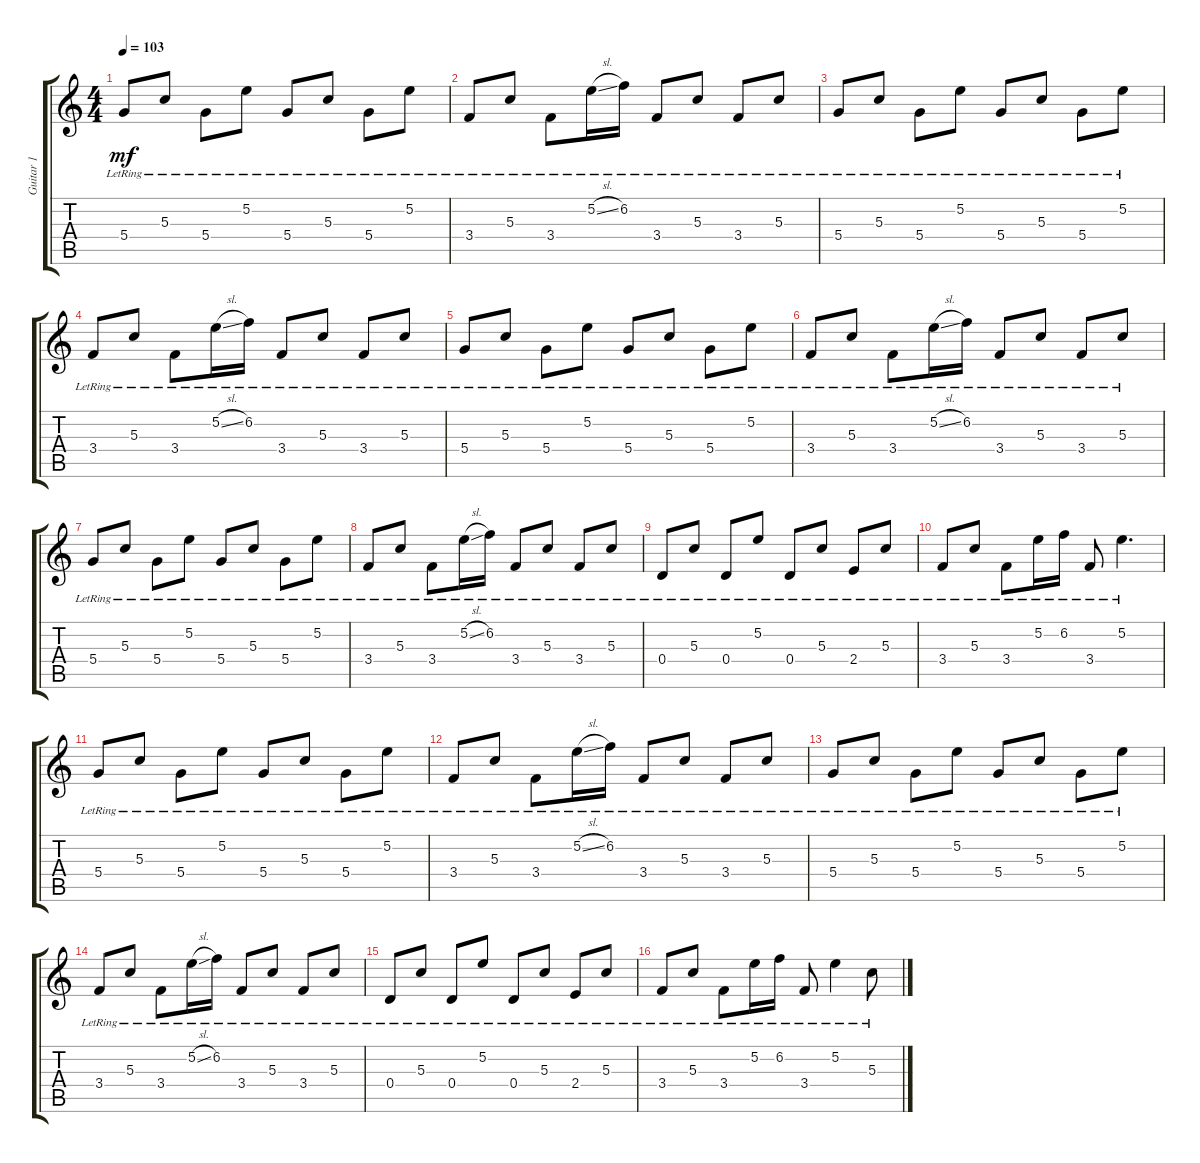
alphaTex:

\track ("Guitar 1" "Guitar 1") {instrument acousticguitarsteel}
\staff {score tabs}
\tuning (E4 B3 G3 D3 A2 E2) {hide}
\ts (4 4)
\tempo 103
\clef g2
\ks c
5.4{lr}.8{dy mf instrument acousticguitarsteel} 5.3{lr}.8 5.4{lr}.8 5.2{lr}.8 5.4{lr}.8 5.3{lr}.8 5.4{lr}.8 5.2{lr}.8 |
3.4{lr}.8 5.3{lr}.8 3.4{lr}.8 5.2{sl lr}.16 6.2{lr}.16 3.4{lr}.8 5.3{lr}.8 3.4{lr}.8 5.3{lr}.8 |
5.4{lr}.8 5.3{lr}.8 5.4{lr}.8 5.2{lr}.8 5.4{lr}.8 5.3{lr}.8 5.4{lr}.8 5.2{lr}.8 |
3.4{lr}.8 5.3{lr}.8 3.4{lr}.8 5.2{sl lr}.16 6.2{lr}.16 3.4{lr}.8 5.3{lr}.8 3.4{lr}.8 5.3{lr}.8 |
5.4{lr}.8 5.3{lr}.8 5.4{lr}.8 5.2{lr}.8 5.4{lr}.8 5.3{lr}.8 5.4{lr}.8 5.2{lr}.8 |
3.4{lr}.8 5.3{lr}.8 3.4{lr}.8 5.2{sl lr}.16 6.2{lr}.16 3.4{lr}.8 5.3{lr}.8 3.4{lr}.8 5.3{lr}.8 |
5.4{lr}.8 5.3{lr}.8 5.4{lr}.8 5.2{lr}.8 5.4{lr}.8 5.3{lr}.8 5.4{lr}.8 5.2{lr}.8 |
3.4{lr}.8 5.3{lr}.8 3.4{lr}.8 5.2{sl lr}.16 6.2{lr}.16 3.4{lr}.8 5.3{lr}.8 3.4{lr}.8 5.3{lr}.8 |
0.4{lr}.8 5.3{lr}.8 0.4{lr}.8 5.2{lr}.8 0.4{lr}.8 5.3{lr}.8 2.4{lr}.8 5.3{lr}.8 |
3.4{lr}.8 5.3{lr}.8 3.4{lr}.8 5.2{lr}.16 6.2{lr}.16 3.4{lr}.8 5.2{lr}.4{d} |
5.4{lr}.8 5.3{lr}.8 5.4{lr}.8 5.2{lr}.8 5.4{lr}.8 5.3{lr}.8 5.4{lr}.8 5.2{lr}.8 |
3.4{lr}.8 5.3{lr}.8 3.4{lr}.8 5.2{sl lr}.16 6.2{lr}.16 3.4{lr}.8 5.3{lr}.8 3.4{lr}.8 5.3{lr}.8 |
5.4{lr}.8 5.3{lr}.8 5.4{lr}.8 5.2{lr}.8 5.4{lr}.8 5.3{lr}.8 5.4{lr}.8 5.2{lr}.8 |
3.4{lr}.8 5.3{lr}.8 3.4{lr}.8 5.2{sl lr}.16 6.2{lr}.16 3.4{lr}.8 5.3{lr}.8 3.4{lr}.8 5.3{lr}.8 |
0.4{lr}.8 5.3{lr}.8 0.4{lr}.8 5.2{lr}.8 0.4{lr}.8 5.3{lr}.8 2.4{lr}.8 5.3{lr}.8 |
3.4{lr}.8 5.3{lr}.8 3.4{lr}.8 5.2{lr}.16 6.2{lr}.16 3.4{lr}.8 5.2{lr}.4 5.3{lr}.8
